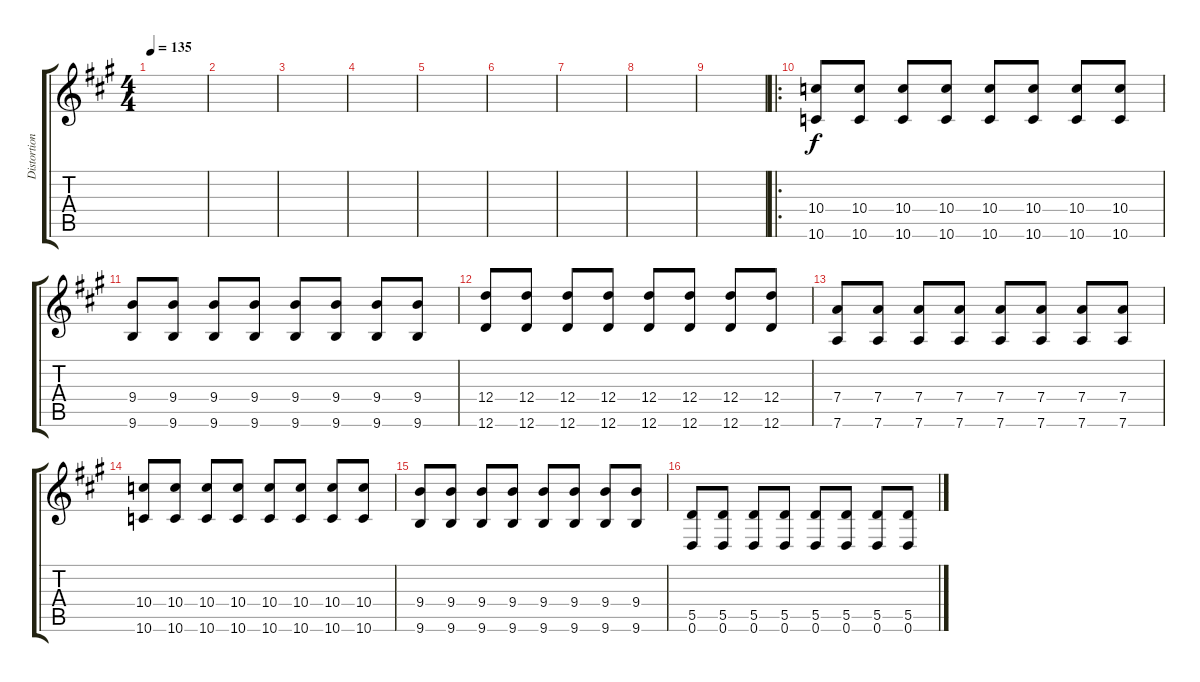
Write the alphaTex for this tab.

\track ("Distortion guitar" "Distortion") {instrument distortionguitar}
\staff {score tabs}
\tuning (E4 B3 G3 D3 A2 D2) {hide}
\ts (4 4)
\tempo 135
\clef g2
\ks a
|
|
|
|
|
|
|
|
|
\ro
(10.4 10.6).8 (10.4 10.6).8 (10.4 10.6).8 (10.4 10.6).8 (10.4 10.6).8 (10.4 10.6).8 (10.4 10.6).8 (10.4 10.6).8 |
(9.4 9.6).8 (9.4 9.6).8 (9.4 9.6).8 (9.4 9.6).8 (9.4 9.6).8 (9.4 9.6).8 (9.4 9.6).8 (9.4 9.6).8 |
(12.4 12.6).8 (12.4 12.6).8 (12.4 12.6).8 (12.4 12.6).8 (12.4 12.6).8 (12.4 12.6).8 (12.4 12.6).8 (12.4 12.6).8 |
(7.4 7.6).8 (7.4 7.6).8 (7.4 7.6).8 (7.4 7.6).8 (7.4 7.6).8 (7.4 7.6).8 (7.4 7.6).8 (7.4 7.6).8 |
(10.4 10.6).8 (10.4 10.6).8 (10.4 10.6).8 (10.4 10.6).8 (10.4 10.6).8 (10.4 10.6).8 (10.4 10.6).8 (10.4 10.6).8 |
(9.4 9.6).8 (9.4 9.6).8 (9.4 9.6).8 (9.4 9.6).8 (9.4 9.6).8 (9.4 9.6).8 (9.4 9.6).8 (9.4 9.6).8 |
(5.5 0.6).8 (5.5 0.6).8 (5.5 0.6).8 (5.5 0.6).8 (5.5 0.6).8 (5.5 0.6).8 (5.5 0.6).8 (5.5 0.6).8
